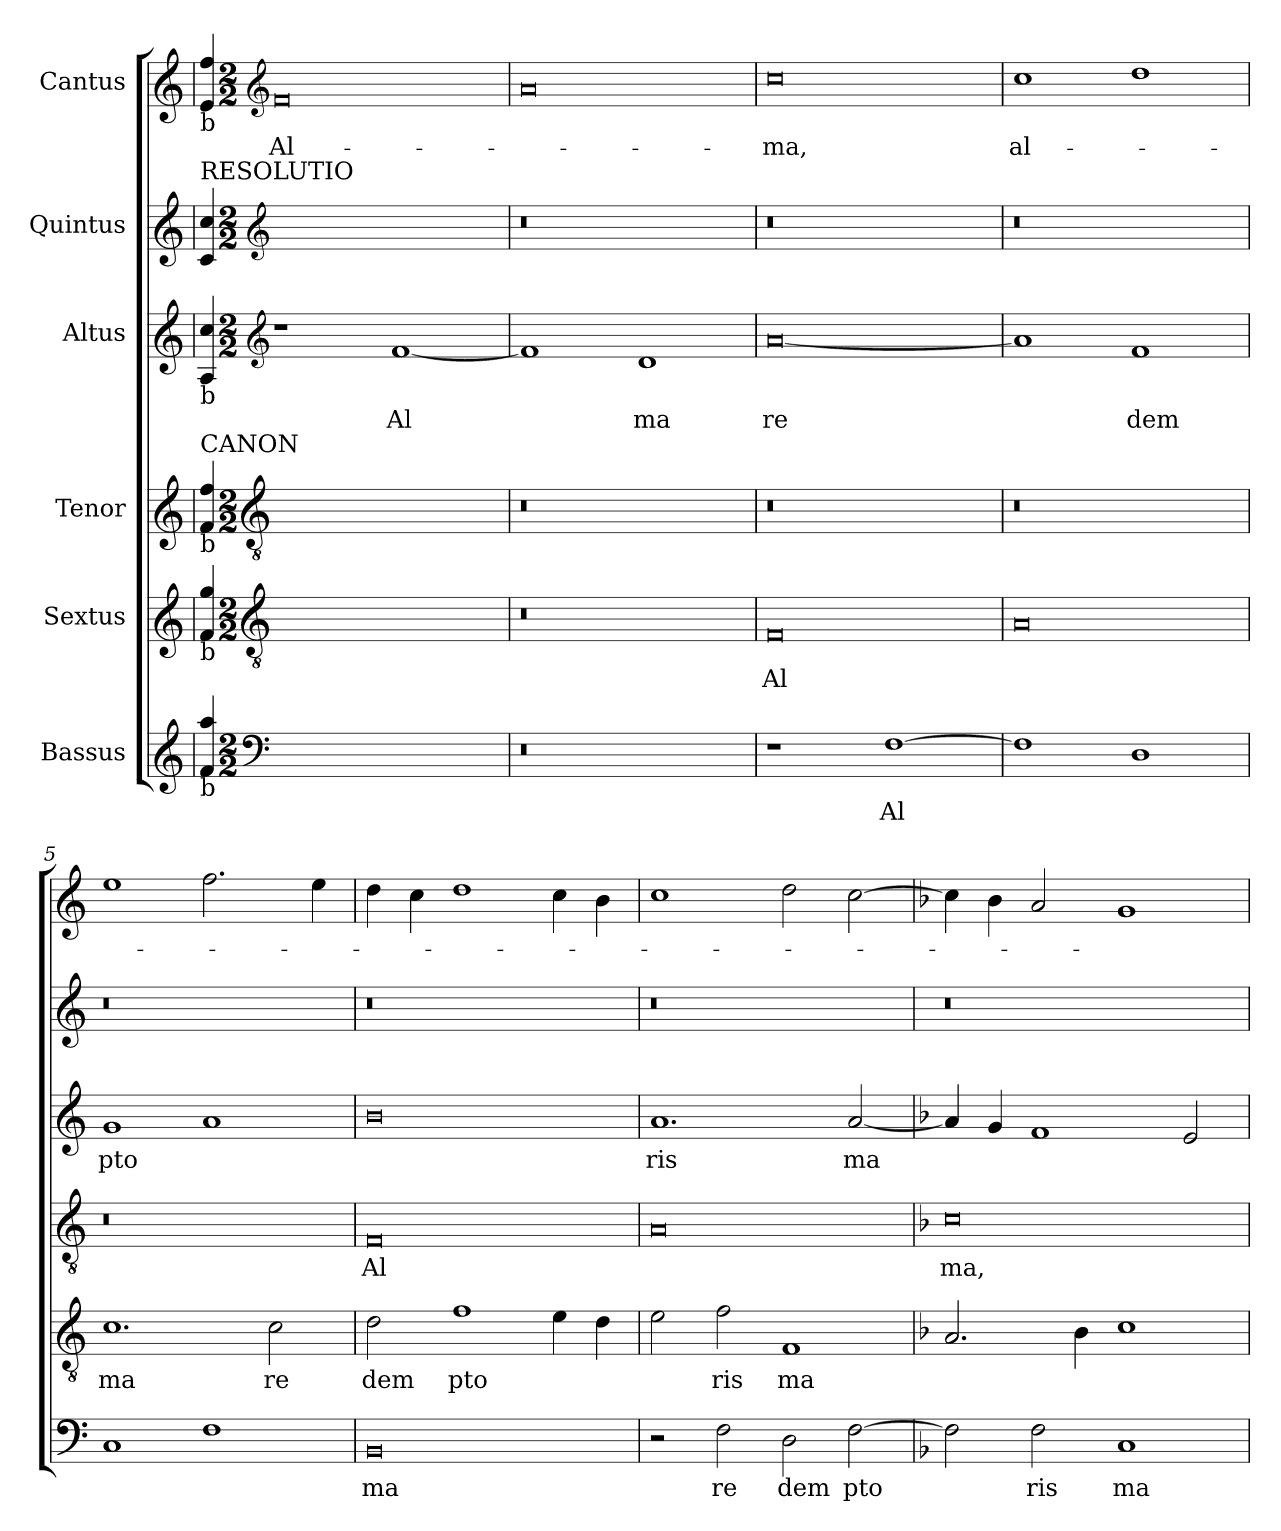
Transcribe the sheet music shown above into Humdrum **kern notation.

**kern	**text	**kern	**text	**kern	**text	**kern	**text	**kern	**kern	**text
*part6	*part6	*part5	*part5	*part4	*part4	*part3	*part3	*part2	*part1	*part1
*staff6	*staff6	*staff5	*staff5	*staff4	*staff4	*staff3	*staff3	*staff2	*staff1	*staff1
*I"Bassus	*	*I"Sextus	*	*I"Tenor	*	*I"Altus	*	*I"Quintus	*I"Cantus	*
!!LO:PB:g=z
*stria5	*	*stria5	*	*stria5	*	*stria5	*	*stria5	*stria5	*
=1	=1!	=1	=1!	=1	=1!	=1	=1!	=1	=1!	=1!
!	!	!	!	!	!	!	!	!	!LO:TX:b:t=b	!
!	!	!	!	!	!	!	!	!LO:TX:a:t=RESOLUTIO	!	!
!	!	!	!	!	!	!LO:TX:b:t=b	!	!	!	!
!	!	!	!	!LO:TX:b:t=b	!	!	!	!	!	!
!	!	!	!	!LO:TX:a:t=CANON	!	!	!	!	!	!
!	!	!LO:TX:b:t=b	!	!	!	!	!	!	!	!
!LO:TX:b:t=b	!	!	!	!	!	!	!	!	!	!
4aa/ 4f/	.	4gg/ 4f/	.	4ff/ 4f/	.	4cc/ 4A/	.	4cc/ 4c/	4ff/ 4e/	.
*clefF4	*	*clefGv2	*	*clefGv2	*	*clefG2	*	*clefG2	*clefG2	*
*M2/2	*	*M2/2	*	*M2/2	*	*M2/2	*	*M2/2	*M2/2	*
*met(c|)	*	*met(c|)	*	*met(c|)	*	*met(c|)	*	*met(c|)	*met(c|)	*
!	!	!	!	!	!	!	!	!	!	!LO:LY:b:cj
0ryy	.	0ryy	.	0ryy	.	1r	.	0ryy	0f	Al-
!	!	!	!	!	!	!	!LO:LY:b:cj	!	!	!
.	.	.	.	.	.	[<1f	Al	.	.	.
=2	=2	=2	=2	=2	=2	=2	=2	=2	=2	=2
0r	.	0r	.	0r	.	1f]	.	0r	0a	.
!	!	!	!	!	!	!	!LO:LY:b:cj	!	!	!
.	.	.	.	.	.	1d	ma	.	.	.
=3	=3	=3	=3	=3	=3	=3	=3	=3	=3	=3
!	!	!	!LO:LY:b:cj	!	!	!	!LO:LY:b:cj	!	!	!LO:LY:b:cj
1r	.	0F	Al	0r	.	[<0a	re	0r	0cc	-ma,
!	!LO:LY:b:cj	!	!	!	!	!	!	!	!	!
[>1F	Al	.	.	.	.	.	.	.	.	.
=4	=4	=4	=4	=4	=4	=4	=4	=4	=4	=4
!	!	!	!	!	!	!	!	!	!	!LO:LY:b:cj
1F]	.	0A	.	0r	.	1a]	.	0r	1cc	al-
!	!	!	!	!	!	!	!LO:LY:b:cj	!	!	!
1D	.	.	.	.	.	1f	dem	.	1dd	.
=5	=5	=5	=5	=5	=5	=5	=5	=5	=5	=5
!	!	!	!LO:LY:b:cj	!	!	!	!LO:LY:b:cj	!	!	!
1C	.	1.c	ma	0r	.	1g	pto	0r	1ee	.
1F	.	.	.	.	.	1a	.	.	2.ff\	.
!	!	!	!LO:LY:b:cj	!	!	!	!	!	!	!
.	.	2c\	re	.	.	.	.	.	.	.
.	.	.	.	.	.	.	.	.	4ee\	.
=6	=6	=6	=6	=6	=6	=6	=6	=6	=6	=6
!	!LO:LY:b:cj	!	!LO:LY:b:cj	!	!LO:LY:b:cj	!	!	!	!	!
0BB	ma	2d\	dem	0F	Al	0b	.	0r	4dd\	.
.	.	.	.	.	.	.	.	.	4cc\	.
!	!	!	!LO:LY:b:cj	!	!	!	!	!	!	!
.	.	1f	pto	.	.	.	.	.	1dd	.
.	.	4e\	.	.	.	.	.	.	4cc\	.
.	.	4d\	.	.	.	.	.	.	4b\	.
=7	=7	=7	=7	=7	=7	=7	=7	=7	=7	=7
!	!	!	!	!	!	!	!LO:LY:b:cj	!	!	!
2r	.	2e\	.	0A	.	1.a	ris	0r	1cc	.
!	!LO:LY:b:cj	!	!LO:LY:b:cj	!	!	!	!	!	!	!
2F\	re	2f\	ris	.	.	.	.	.	.	.
!	!LO:LY:b:cj	!	!LO:LY:b:cj	!	!	!	!	!	!	!
2D\	dem	1F	ma	.	.	.	.	.	2dd\	.
!	!LO:LY:b	!	!	!	!	!	!LO:LY:b	!	!	!
[>2F\	pto	.	.	.	.	[>2a/	ma	.	[<2cc\	.
!!LO:LB:g=z
=8	=8	=8	=8	=8	=8	=8	=8	=8	=8	=8
*k[b-]	*	*k[b-]	*	*k[b-]	*	*k[b-]	*	*	*k[b-]	*
*F:	*	*F:	*	*F:	*	*F:	*	*	*F:	*
!	!	!	!	!	!LO:LY:b:cj	!	!	!	!	!
2F\]	.	2.A/	.	0c	ma,	4a/]	.	0r	4cc\]	.
.	.	.	.	.	.	4g/	.	.	4b-\	.
!	!LO:LY:b:cj	!	!	!	!	!	!	!	!	!
2F\	ris	.	.	.	.	1f	.	.	2a/	.
.	.	4B-\	.	.	.	.	.	.	.	.
!	!LO:LY:b:cj	!	!	!	!	!	!	!	!	!
1C	ma	1c	.	.	.	.	.	.	1g	.
.	.	.	.	.	.	2e/	.	.	.	.
=	=	=	=	=	=	=	=	=	=	=
*-	*-	*-	*-	*-	*-	*-	*-	*-	*-	*-
